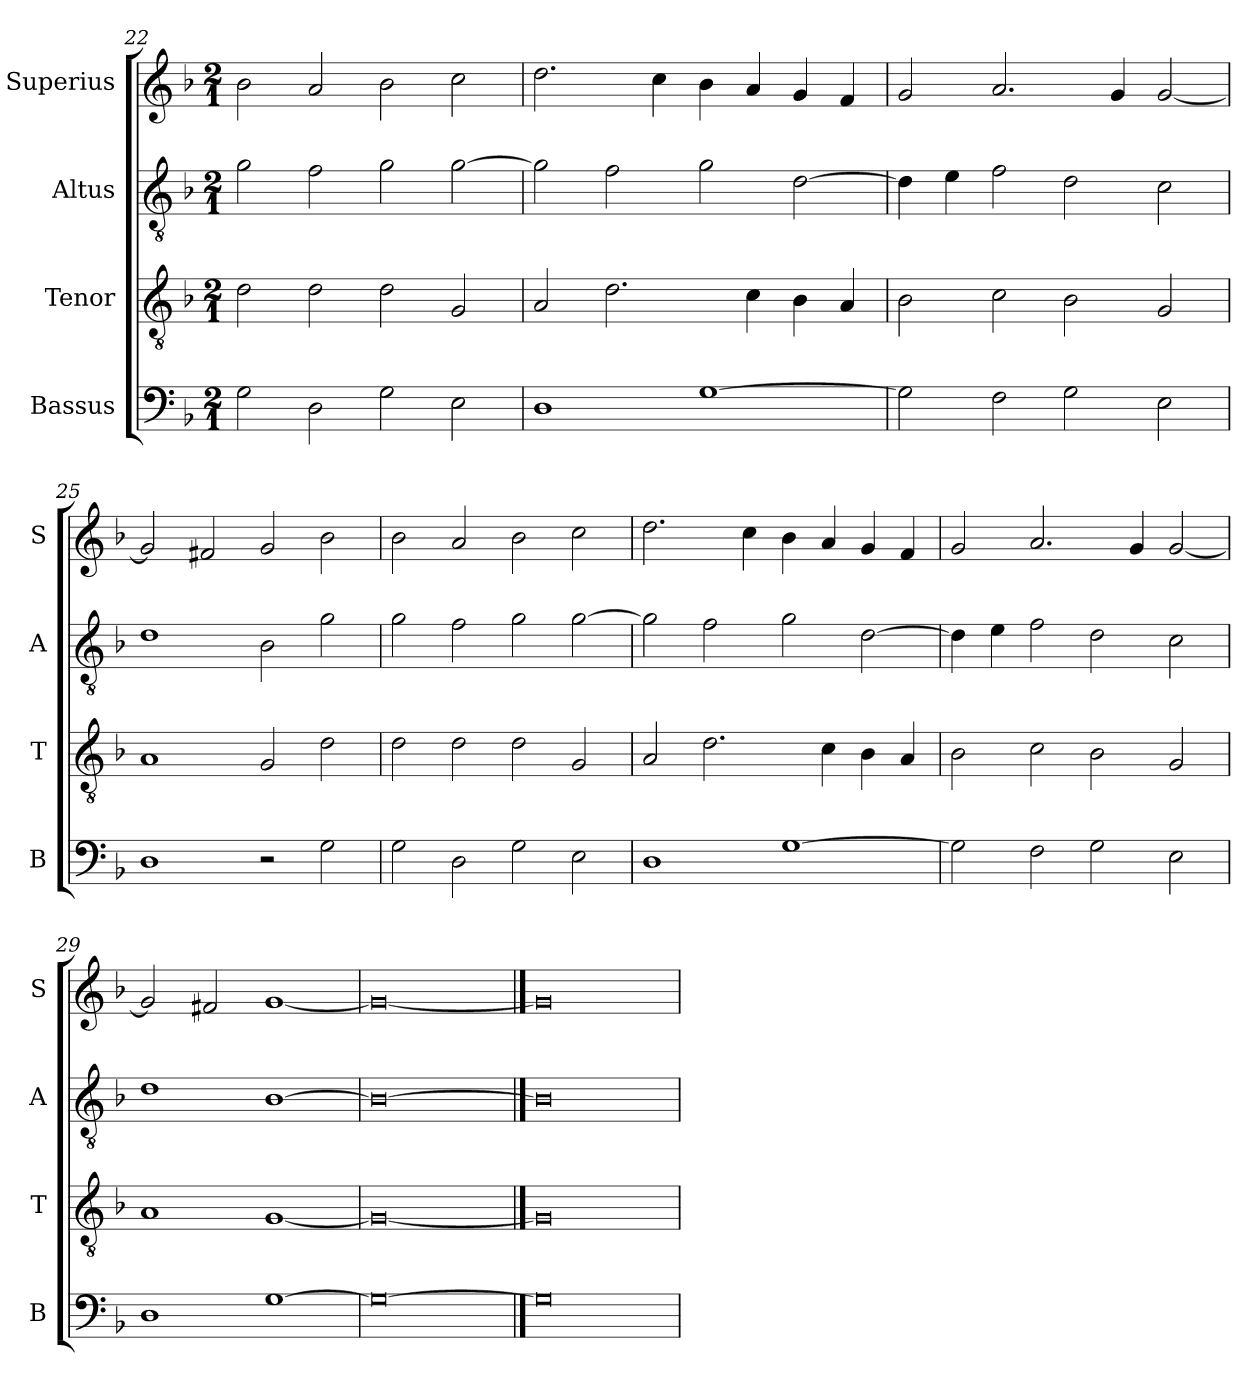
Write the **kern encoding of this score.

**kern	**kern	**kern	**kern
*part4	*part3	*part2	*part1
*staff4	*staff3	*staff2	*staff1
*I"Bassus	*I"Tenor	*I"Altus	*I"Superius
*I'B	*I'T	*I'A	*I'S
*clefF4	*clefGv2	*clefGv2	*clefG2
*k[b-]	*k[b-]	*k[b-]	*k[b-]
*F:	*F:	*F:	*F:
*M2/1	*M2/1	*M2/1	*M2/1
=22	=22	=22	=22
2G	2d	2g	2b-
2D	2d	2f	2a
2G	2d	2g	2b-
2E	2G	[2g	2cc
=23	=23	=23	=23
1D	2A	2g]	2.dd
.	2.d	2f	.
.	.	.	4cc
[1G	.	2g	4b-
.	4c	.	4a
.	4B-	[2d	4g
.	4A	.	4f
=24	=24	=24	=24
2G]	2B-	4d]	2g
.	.	4e	.
2F	2c	2f	2.a
2G	2B-	2d	.
.	.	.	4g
2E	2G	2c	[2g
=25	=25	=25	=25
1D	1A	1d	2g]
.	.	.	2f#X
2r	2G	2B-	2g
2G	2d	2g	2b-
=26	=26	=26	=26
2G	2d	2g	2b-
2D	2d	2f	2a
2G	2d	2g	2b-
2E	2G	[2g	2cc
=27	=27	=27	=27
1D	2A	2g]	2.dd
.	2.d	2f	.
.	.	.	4cc
[1G	.	2g	4b-
.	4c	.	4a
.	4B-	[2d	4g
.	4A	.	4f
=28	=28	=28	=28
2G]	2B-	4d]	2g
.	.	4e	.
2F	2c	2f	2.a
2G	2B-	2d	.
.	.	.	4g
2E	2G	2c	[2g
=29	=29	=29	=29
1D	1A	1d	2g]
.	.	.	2f#X
[1G	[1G	[1B-	[1g
=30	=30	=30	=30
0G_	0G_	0B-_	0g_
==31	==31	==31	==31
0G]	0G]	0B-]	0g]
=	=	=	=
*-	*-	*-	*-
